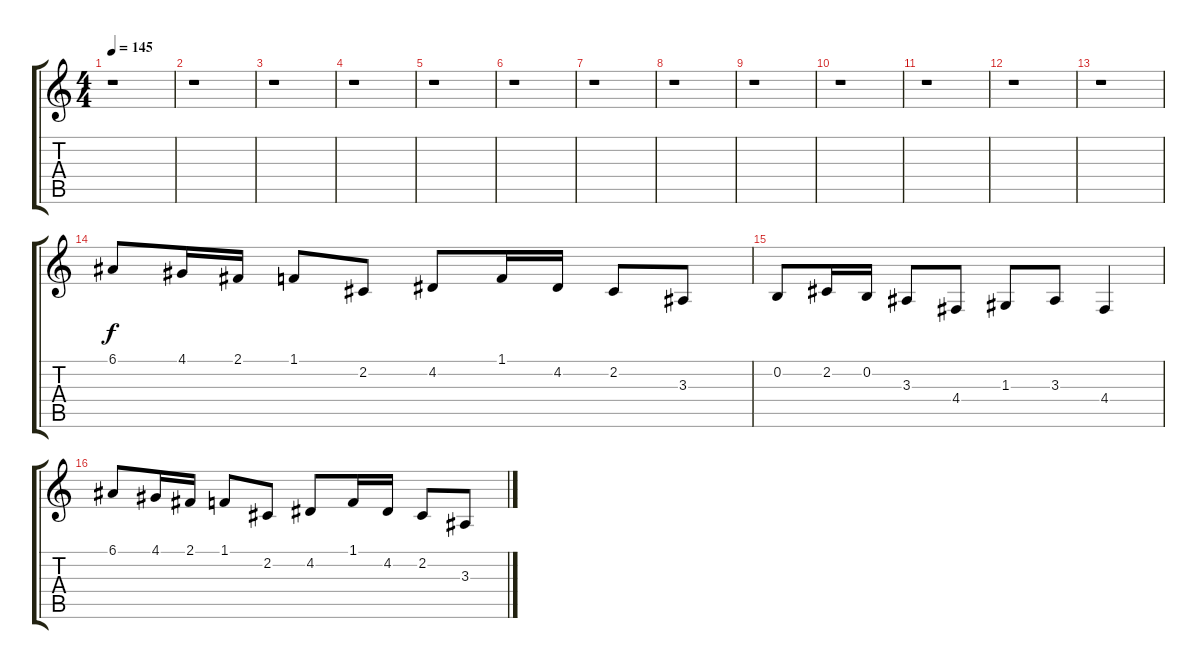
\track "" {instrument orchestralharp}
\staff {score tabs}
\tuning (E4 B3 G3 D3 A2 E2) {hide}
\ts (4 4)
\tempo 145
\clef g2
\ks c
r.1{dy f} |
r.1 |
r.1 |
r.1 |
r.1 |
r.1 |
r.1 |
r.1 |
r.1 |
r.1 |
r.1 |
r.1 |
r.1 |
6.1.8 4.1.16 2.1.16 1.1.8 2.2.8 4.2.8 1.1.16 4.2.16 2.2.8 3.3.8 |
0.2.8 2.2.16 0.2.16 3.3.8 4.4.8 1.3.8 3.3.8 4.4.4 |
6.1.8 4.1.16 2.1.16 1.1.8 2.2.8 4.2.8 1.1.16 4.2.16 2.2.8 3.3.8
